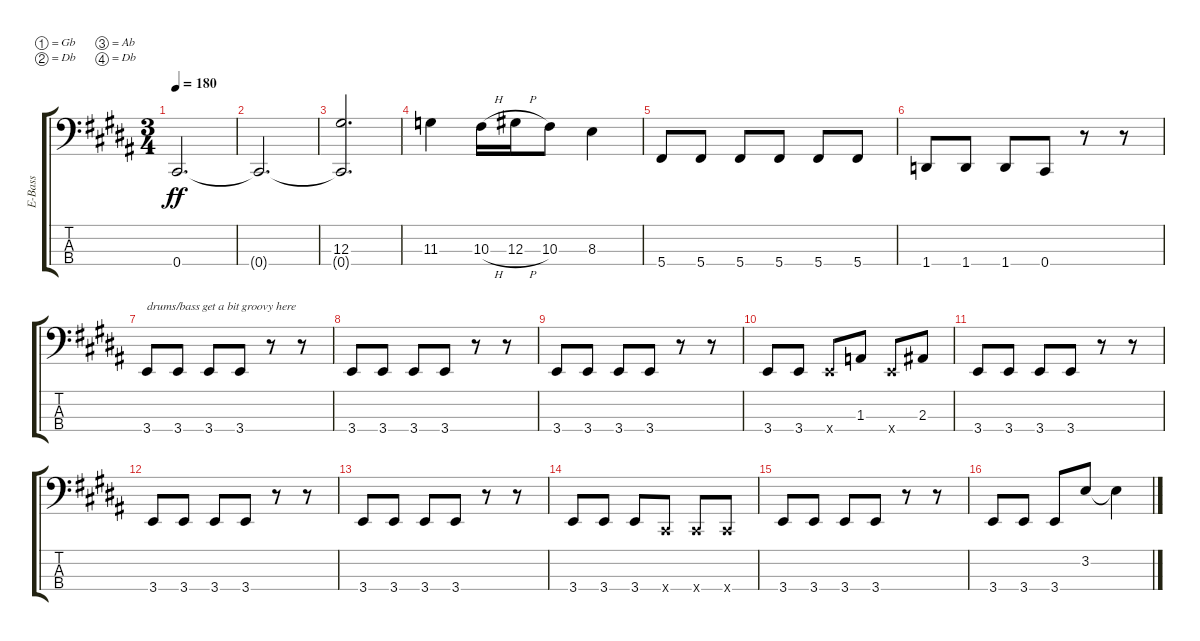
\bracketExtendMode groupsimilarinstruments
\otherSystemsTrackNameOrientation horizontal
\track ("Electric Bass" "E-Bass") {instrument electricbassfinger}
\staff {score tabs}
\tuning (Gb2 Db2 Ab1 Db1)
\ts (3 4)
\tempo 180
\clef f4
\ks b
0.4{t acc forcenatural}.2{d dy ff beam Up} |
0.4{t acc forcenatural}.2{d beam Up} |
(0.4{t acc forcenatural} 12.3{acc forcenatural}).2{d beam Up} |
11.3{acc b}.4{beam Down} 10.3{h acc forcenatural}.16{beam Down} 12.3{h acc forcenatural}.16{beam Down} 10.3{acc forcenatural}.8{beam Down} 8.3{acc forcenatural}.4{beam Down} |
5.4{acc forcenatural}.8{beam Up} 5.4{acc forcenatural}.8{beam Up} 5.4{acc forcenatural}.8{beam Up} 5.4{acc forcenatural}.8{beam Up} 5.4{acc forcenatural}.8{beam Up} 5.4{acc forcenatural}.8{beam Up} |
1.4{acc b}.8{beam Up} 1.4{acc b}.8{beam Up} 1.4{acc b}.8{beam Up} 0.4{acc forcenatural}.8{beam Up} r.8{beam Up} r.8{beam Up} |
3.4{acc forcenatural}.8{txt "drums/bass get a bit groovy here" beam Up} 3.4{acc forcenatural}.8{beam Up} 3.4{acc forcenatural}.8{beam Up} 3.4{acc forcenatural}.8{beam Up} r.8{beam Up} r.8{beam Up} |
3.4{acc forcenatural}.8{beam Up} 3.4{acc forcenatural}.8{beam Up} 3.4{acc forcenatural}.8{beam Up} 3.4{acc forcenatural}.8{beam Up} r.8{beam Up} r.8{beam Up} |
3.4{acc forcenatural}.8{beam Up} 3.4{acc forcenatural}.8{beam Up} 3.4{acc forcenatural}.8{beam Up} 3.4{acc forcenatural}.8{beam Up} r.8{beam Up} r.8{beam Up} |
3.4{acc forcenatural}.8{beam Up} 3.4{acc forcenatural}.8{beam Up} 3.4{x acc forcenatural}.8{beam Up} 1.3{acc b}.8{beam Up} 3.4{x acc forcenatural}.8{beam Up} 2.3{acc forcenatural}.8{beam Up} |
3.4{acc forcenatural}.8{beam Up} 3.4{acc forcenatural}.8{beam Up} 3.4{acc forcenatural}.8{beam Up} 3.4{acc forcenatural}.8{beam Up} r.8{beam Up} r.8{beam Up} |
3.4{acc forcenatural}.8{beam Up} 3.4{acc forcenatural}.8{beam Up} 3.4{acc forcenatural}.8{beam Up} 3.4{acc forcenatural}.8{beam Up} r.8{beam Up} r.8{beam Up} |
3.4{acc forcenatural}.8{beam Up} 3.4{acc forcenatural}.8{beam Up} 3.4{acc forcenatural}.8{beam Up} 3.4{acc forcenatural}.8{beam Up} r.8{beam Up} r.8{beam Up} |
3.4{acc forcenatural}.8{beam Up} 3.4{acc forcenatural}.8{beam Up} 3.4{acc forcenatural}.8{beam Up} 0.4{x acc forcenatural}.8{beam Up} 0.4{x acc forcenatural}.8{beam Up} 0.4{x acc forcenatural}.8{beam Up} |
3.4{acc forcenatural}.8{beam Up} 3.4{acc forcenatural}.8{beam Up} 3.4{acc forcenatural}.8{beam Up} 3.4{acc forcenatural}.8{beam Up} r.8{beam Up} r.8{beam Up} |
3.4{acc forcenatural}.8{beam Up} 3.4{acc forcenatural}.8{beam Up} 3.4{acc forcenatural}.8{beam Up} 3.2{acc forcenatural}.8{beam Up} 3.2{t acc forcenatural}.4{beam Down}
